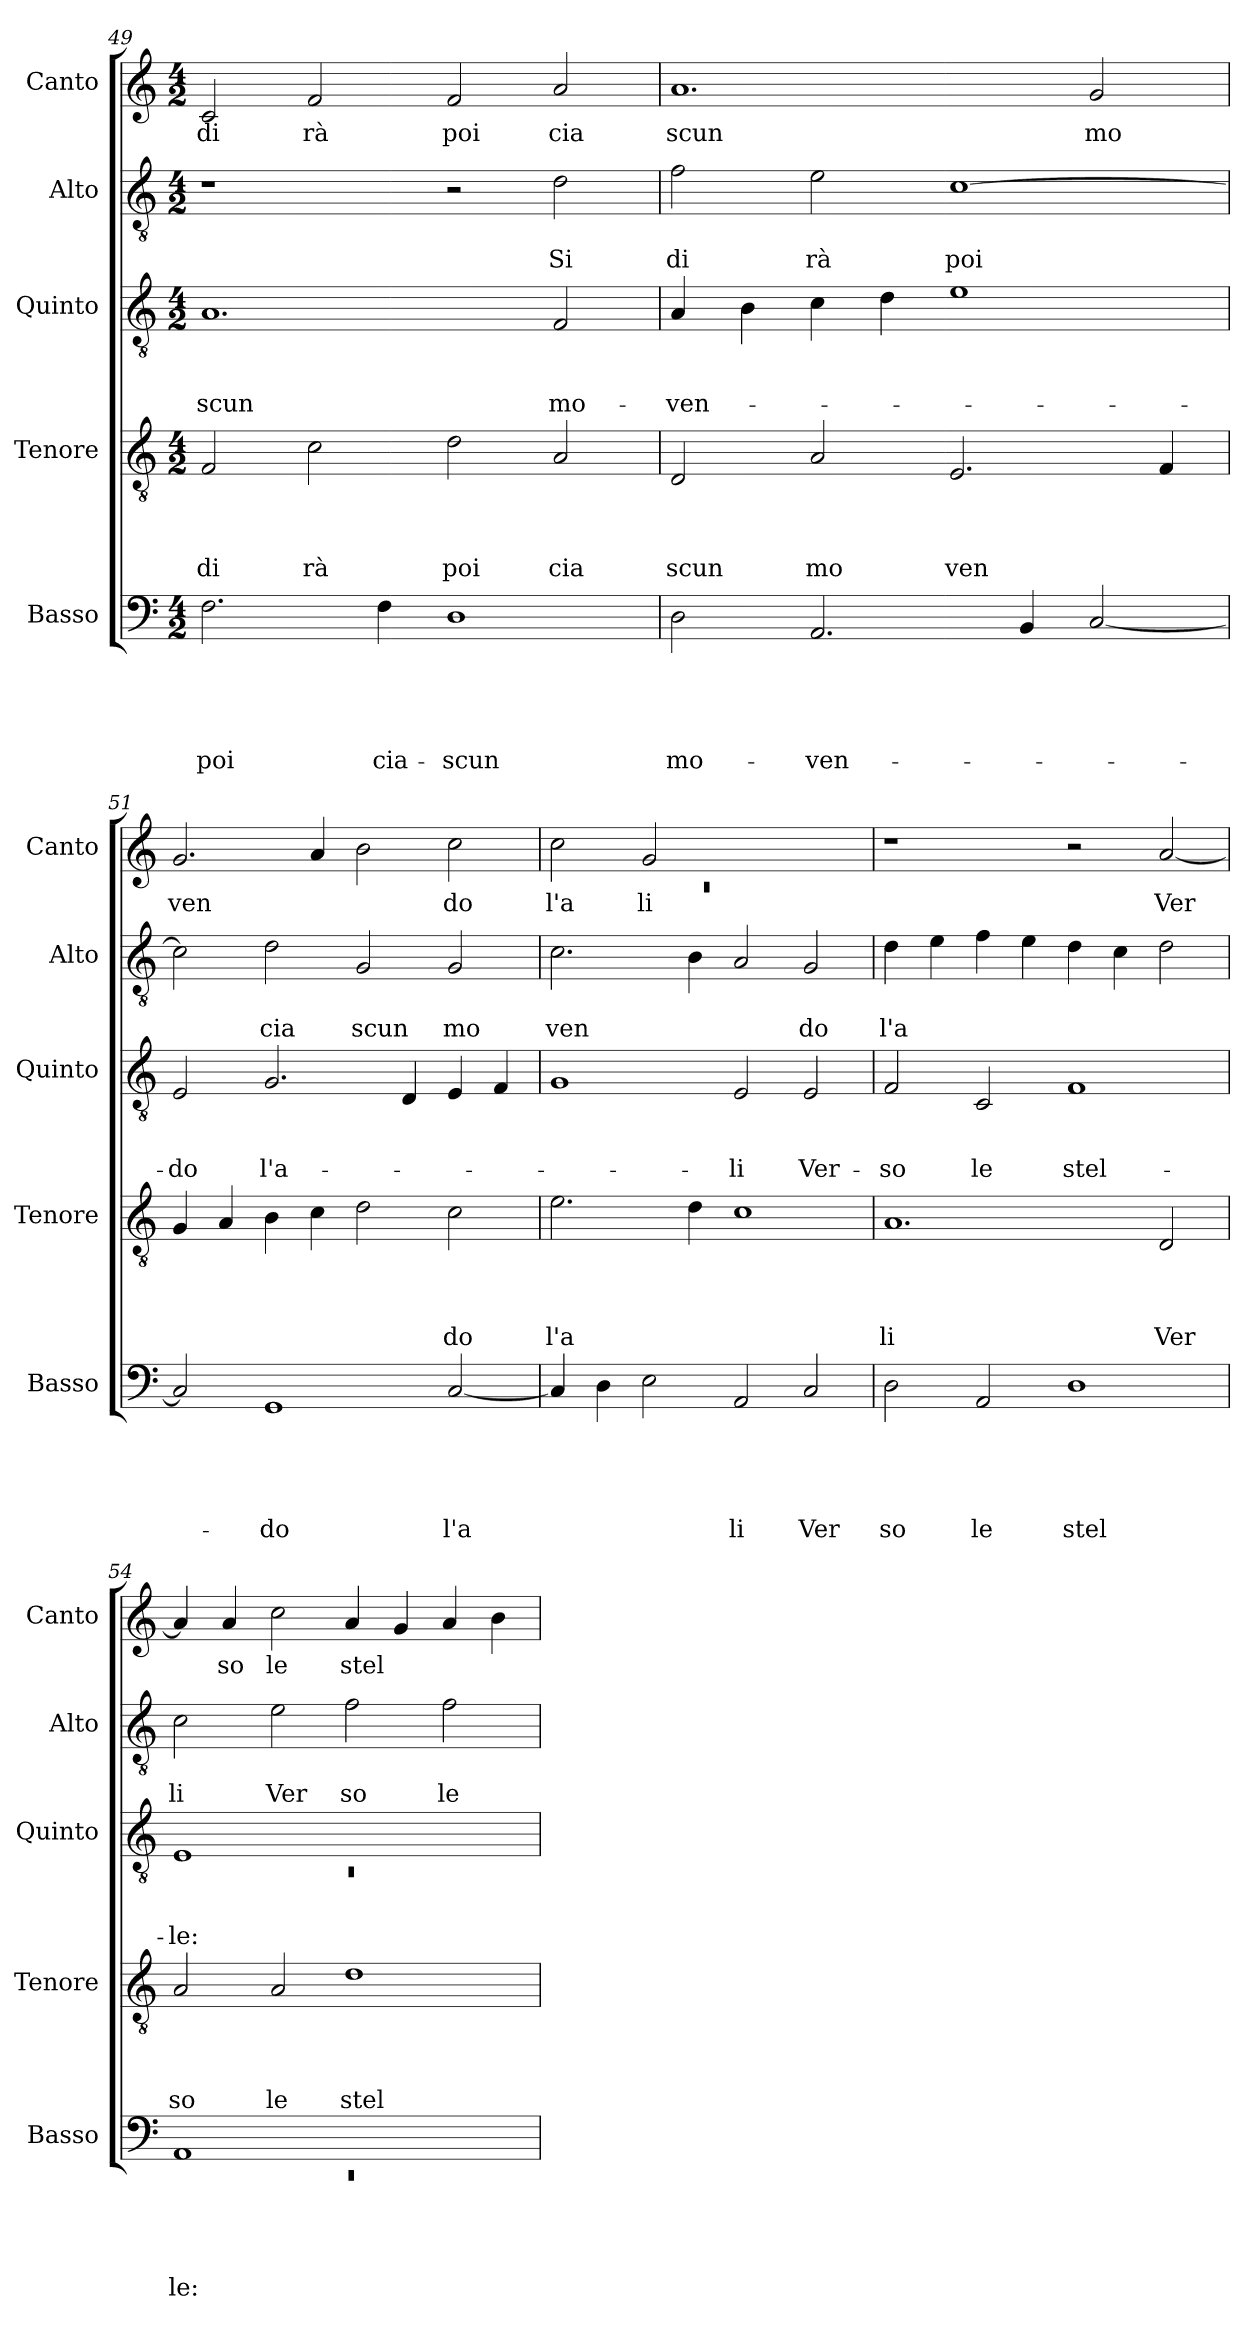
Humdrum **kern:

**kern	**text	**text	**text	**text	**text	**kern	**text	**text	**text	**text	**kern	**text	**text	**text	**kern	**text	**text	**kern	**text
*part5	*part5	*part5	*part5	*part5	*part5	*part4	*part4	*part4	*part4	*part4	*part3	*part3	*part3	*part3	*part2	*part2	*part2	*part1	*part1
*staff5	*staff5	*staff5	*staff5	*staff5	*staff5	*staff4	*staff4	*staff4	*staff4	*staff4	*staff3	*staff3	*staff3	*staff3	*staff2	*staff2	*staff2	*staff1	*staff1
*I"Basso	*	*	*	*	*	*I"Tenore	*	*	*	*	*I"Quinto	*	*	*	*I"Alto	*	*	*I"Canto	*
*I'Basso	*	*	*	*	*	*I'Tenore	*	*	*	*	*I'Quinto	*	*	*	*I'Alto	*	*	*I'Canto	*
*clefF4	*	*	*	*	*	*clefGv2	*	*	*	*	*clefGv2	*	*	*	*clefGv2	*	*	*clefG2	*
*k[]	*	*	*	*	*	*k[]	*	*	*	*	*k[]	*	*	*	*k[]	*	*	*k[]	*
*C:	*	*	*	*	*	*C:	*	*	*	*	*C:	*	*	*	*C:	*	*	*C:	*
*M4/2	*	*	*	*	*	*M4/2	*	*	*	*	*M4/2	*	*	*	*M4/2	*	*	*M4/2	*
=49	=49	=49	=49	=49	=49	=49	=49	=49	=49	=49	=49	=49	=49	=49	=49	=49	=49	=49	=49
!	!	!	!	!	!LO:LY:b	!	!	!	!	!LO:LY:b	!	!	!	!LO:LY:b	!	!	!	!	!LO:LY:b
2.F\	.	.	.	.	poi	2F/	.	.	.	di	1.A	.	.	-scun	1r	.	.	2c/	di
!	!	!	!	!	!	!	!	!	!	!LO:LY:b	!	!	!	!	!	!	!	!	!LO:LY:b
.	.	.	.	.	.	2c\	.	.	.	rà	.	.	.	.	.	.	.	2f/	rà
!	!	!	!	!	!LO:LY:b	!	!	!	!	!	!	!	!	!	!	!	!	!	!
4F\	.	.	.	.	cia-	.	.	.	.	.	.	.	.	.	.	.	.	.	.
!	!	!	!	!	!LO:LY:b	!	!	!	!	!LO:LY:b	!	!	!	!	!	!	!	!	!LO:LY:b
1D	.	.	.	.	-scun	2d\	.	.	.	poi	.	.	.	.	2r	.	.	2f/	poi
!	!	!	!	!	!	!	!	!	!	!LO:LY:b	!	!	!	!LO:LY:b	!	!	!LO:LY:b	!	!LO:LY:b
.	.	.	.	.	.	2A/	.	.	.	cia	2F/	.	.	mo-	2d\	.	Si	2a/	cia
=50	=50	=50	=50	=50	=50	=50	=50	=50	=50	=50	=50	=50	=50	=50	=50	=50	=50	=50	=50
!	!	!	!	!	!LO:LY:b	!	!	!	!	!LO:LY:b	!	!	!	!LO:LY:b	!	!	!LO:LY:b	!	!LO:LY:b
2D\	.	.	.	.	mo-	2D/	.	.	.	scun	4A/	.	.	-ven-	2f\	.	di	1.a<	scun
.	.	.	.	.	.	.	.	.	.	.	4B\	.	.	.	.	.	.	.	.
!	!	!	!	!	!LO:LY:b	!	!	!	!	!LO:LY:b	!	!	!	!	!	!	!LO:LY:b	!	!
2.AA/	.	.	.	.	-ven-	2A/	.	.	.	mo	4c\	.	.	.	2e\	.	rà	.	.
.	.	.	.	.	.	.	.	.	.	.	4d\	.	.	.	.	.	.	.	.
!	!	!	!	!	!	!	!	!	!	!LO:LY:b	!	!	!	!	!	!	!LO:LY:b	!	!
.	.	.	.	.	.	2.E/	.	.	.	ven	1e	.	.	.	[<1c	.	poi	.	.
4BB/	.	.	.	.	.	.	.	.	.	.	.	.	.	.	.	.	.	.	.
!	!	!	!	!	!	!	!	!	!	!	!	!	!	!	!	!	!	!	!LO:LY:b
[<2C/	.	.	.	.	.	.	.	.	.	.	.	.	.	.	.	.	.	2g/	mo
.	.	.	.	.	.	4F/	.	.	.	.	.	.	.	.	.	.	.	.	.
!!LO:LB:g=z
=51	=51	=51	=51	=51	=51	=51	=51	=51	=51	=51	=51	=51	=51	=51	=51	=51	=51	=51	=51
!	!	!	!	!	!	!	!	!	!	!	!	!	!	!LO:LY:b	!	!	!	!	!LO:LY:b
2C/]	.	.	.	.	.	4G/	.	.	.	.	2E/	.	.	-do	2c\]	.	.	2.g/	ven
.	.	.	.	.	.	4A/	.	.	.	.	.	.	.	.	.	.	.	.	.
!	!	!	!	!	!LO:LY:b	!	!	!	!	!	!	!	!	!LO:LY:b	!	!	!LO:LY:b	!	!
1GG	.	.	.	.	-do	4B\	.	.	.	.	2.G/	.	.	l'a-	2d\	.	cia	.	.
.	.	.	.	.	.	4c\	.	.	.	.	.	.	.	.	.	.	.	4a/	.
!	!	!	!	!	!	!	!	!	!	!	!	!	!	!	!	!	!LO:LY:b	!	!
.	.	.	.	.	.	2d\	.	.	.	.	.	.	.	.	2G/	.	scun	2b\	.
.	.	.	.	.	.	.	.	.	.	.	4D/	.	.	.	.	.	.	.	.
!	!	!	!	!	!LO:LY:b	!	!	!	!	!LO:LY:b	!	!	!	!	!	!	!LO:LY:b	!	!LO:LY:b
[<2C/	.	.	.	.	l'a	2c\	.	.	.	do	4E/	.	.	.	2G/	.	mo	2cc\	do
.	.	.	.	.	.	.	.	.	.	.	4F/	.	.	.	.	.	.	.	.
=52	=52	=52	=52	=52	=52	=52	=52	=52	=52	=52	=52	=52	=52	=52	=52	=52	=52	=52	=52
*	*	*	*	*	*	*	*	*	*	*	*	*	*	*	*	*	*	*^	*
!	!	!	!	!	!	!	!	!	!	!LO:LY:b	!	!	!	!	!	!	!LO:LY:b	!	!LO:N:vis=1	!LO:LY:b
4C/]	.	.	.	.	.	2.e\	.	.	.	l'a	1G	.	.	.	2.c\	.	ven	2cc\	0rc	l'a
4D\	.	.	.	.	.	.	.	.	.	.	.	.	.	.	.	.	.	.	.	.
!	!	!	!	!	!	!	!	!	!	!	!	!	!	!	!	!	!	!	!	!LO:LY:b
2E\	.	.	.	.	.	.	.	.	.	.	.	.	.	.	.	.	.	2g/	.	li
.	.	.	.	.	.	4d\	.	.	.	.	.	.	.	.	4B\	.	.	.	.	.
!	!	!	!	!	!LO:LY:b	!	!	!	!	!	!	!	!	!LO:LY:b	!	!	!	!	!	!
2AA/	.	.	.	.	li	1c	.	.	.	.	2E/	.	.	-li	2A/	.	.	1ryy	.	.
!	!	!	!	!	!LO:LY:b	!	!	!	!	!	!	!	!	!LO:LY:b	!	!	!LO:LY:b	!	!	!
2C/	.	.	.	.	Ver	.	.	.	.	.	2E/	.	.	Ver-	2G/	.	do	.	.	.
*	*	*	*	*	*	*	*	*	*	*	*	*	*	*	*	*	*	*v	*v	*
=53	=53	=53	=53	=53	=53	=53	=53	=53	=53	=53	=53	=53	=53	=53	=53	=53	=53	=53	=53
!	!	!	!	!	!LO:LY:b	!	!	!	!	!LO:LY:b	!	!	!	!LO:LY:b	!	!	!LO:LY:b	!	!
2D\	.	.	.	.	so	1.A	.	.	.	li	2F/	.	.	-so	4d\	.	l'a	1r	.
.	.	.	.	.	.	.	.	.	.	.	.	.	.	.	4e\	.	.	.	.
!	!	!	!	!	!LO:LY:b	!	!	!	!	!	!	!	!	!LO:LY:b	!	!	!	!	!
2AA/	.	.	.	.	le	.	.	.	.	.	2C/	.	.	le	4f\	.	.	.	.
.	.	.	.	.	.	.	.	.	.	.	.	.	.	.	4e\	.	.	.	.
!	!	!	!	!	!LO:LY:b	!	!	!	!	!	!	!	!	!LO:LY:b	!	!	!	!	!
1D	.	.	.	.	stel	.	.	.	.	.	1F	.	.	stel-	4d\	.	.	2r	.
.	.	.	.	.	.	.	.	.	.	.	.	.	.	.	4c\	.	.	.	.
!	!	!	!	!	!	!	!	!	!	!LO:LY:b	!	!	!	!	!	!	!	!	!LO:LY:b
.	.	.	.	.	.	2D/	.	.	.	Ver	.	.	.	.	2d\	.	.	[<2a/	Ver
=54	=54	=54	=54	=54	=54	=54	=54	=54	=54	=54	=54	=54	=54	=54	=54	=54	=54	=54	=54
*^	*	*	*	*	*	*	*	*	*	*	*^	*	*	*	*	*	*	*	*
!	!LO:N:vis=1	!	!	!	!	!LO:LY:b	!	!	!	!	!LO:LY:b	!	!LO:N:vis=1	!	!	!LO:LY:b	!	!	!LO:LY:b	!	!
1AA	0rEE	.	.	.	.	le:	2A/	.	.	.	so	1E	0rC	.	.	-le:	2c\	.	li	4a/]	.
!	!	!	!	!	!	!	!	!	!	!	!	!	!	!	!	!	!	!	!	!	!LO:LY:b
.	.	.	.	.	.	.	.	.	.	.	.	.	.	.	.	.	.	.	.	4a/	so
!	!	!	!	!	!	!	!	!	!	!	!LO:LY:b	!	!	!	!	!	!	!	!LO:LY:b	!	!LO:LY:b
.	.	.	.	.	.	.	2A/	.	.	.	le	.	.	.	.	.	2e\	.	Ver	2cc\	le
!	!	!	!	!	!	!	!	!	!	!	!LO:LY:b	!	!	!	!	!	!	!	!LO:LY:b	!	!LO:LY:b
1ryy	.	.	.	.	.	.	1d	.	.	.	stel	1ryy	.	.	.	.	2f\	.	so	4a/	stel
.	.	.	.	.	.	.	.	.	.	.	.	.	.	.	.	.	.	.	.	4g/	.
!	!	!	!	!	!	!	!	!	!	!	!	!	!	!	!	!	!	!	!LO:LY:b	!	!
.	.	.	.	.	.	.	.	.	.	.	.	.	.	.	.	.	2f\	.	le	4a/	.
.	.	.	.	.	.	.	.	.	.	.	.	.	.	.	.	.	.	.	.	4b\	.
*v	*v	*	*	*	*	*	*	*	*	*	*	*v	*v	*	*	*	*	*	*	*	*
=	=	=	=	=	=	=	=	=	=	=	=	=	=	=	=	=	=	=	=
*-	*-	*-	*-	*-	*-	*-	*-	*-	*-	*-	*-	*-	*-	*-	*-	*-	*-	*-	*-
